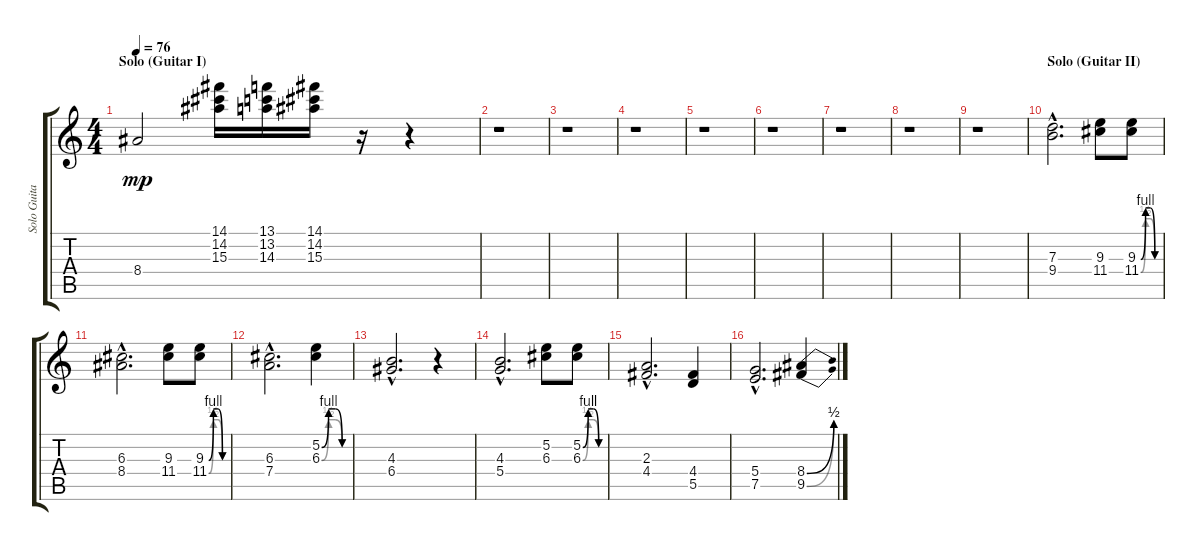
\track ("Solo Guitar 2" "Solo Guita") {instrument overdrivenguitar}
\staff {score tabs}
\tuning (E4 B3 G3 D3 A2 E2) {hide}
\ts (4 4)
\section ("" "Solo (Guitar I)")
\tempo 76
\clef g2
\ks c
8.4.2{dy mp} (14.1 14.2 15.3).16 (13.1 13.2 14.3).16 (14.1 14.2 15.3).16 r.16 r.4 |
r.1 |
r.1 |
r.1 |
r.1 |
r.1 |
r.1 |
r.1 |
r.1{instrument overdrivenguitar} |
\section ("" "Solo (Guitar II)")
(7.3{hac} 9.4{hac}).2{d} (9.3 11.4).8 (9.3{be (custom 0 0 15 4 30 4 45 0 60 0)} 11.4{be (custom 0 0 15 2 30 2 45 0 60 0)}).8 |
(6.3{hac} 8.4{hac}).2{d} (9.3 11.4).8 (9.3{be (custom 0 0 15 4 30 4 45 0 60 0)} 11.4{be (custom 0 0 15 2 30 2 45 0 60 0)}).8 |
(6.3{hac} 7.4{hac}).2{d} (5.2{be (custom 0 0 15 4 30 4 45 0 60 0)} 6.3{be (custom 0 0 15 2 30 2 45 0 60 0)}).4 |
(4.3{hac} 6.4{hac}).2{d} r.4 |
(4.3{hac} 5.4{hac}).2{d} (5.2 6.3).8 (5.2{be (custom 0 0 15 4 30 4 45 0 60 0)} 6.3{be (custom 0 0 15 2 30 2 45 0 60 0)}).8 |
(2.3{hac} 4.4{hac}).2{d} (4.4 5.5).4 |
(5.4{hac} 7.5{hac}).2{d} (8.4{be (bend 0 0 60 2)} 9.5{be (bend 0 0 60 2)}).4
